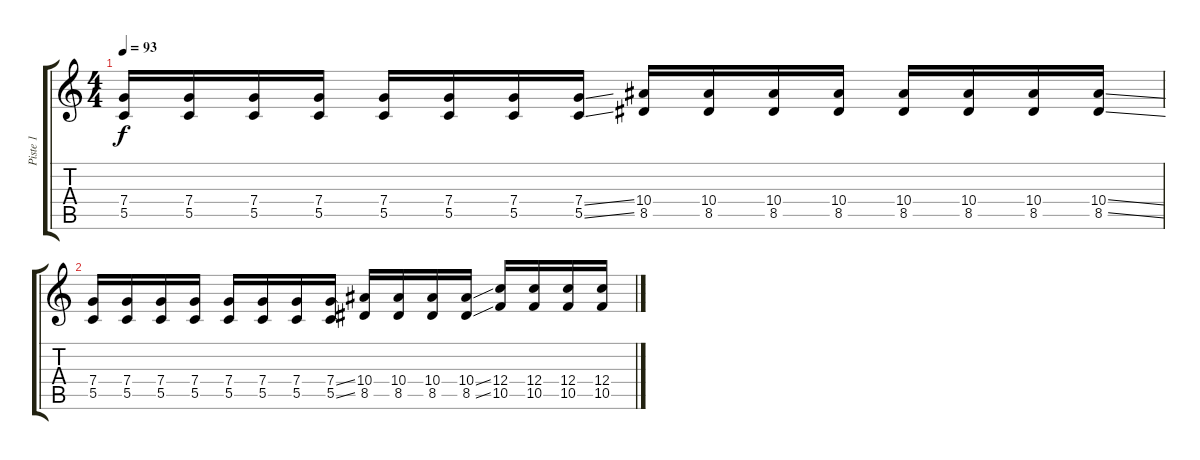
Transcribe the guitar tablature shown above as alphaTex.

\track ("Piste 1" "Piste 1") {instrument distortionguitar}
\staff {score tabs}
\tuning (D4 A3 F3 C3 G2 D2) {hide}
\ts (4 4)
\tempo 93
\clef g2
\ks c
(7.4 5.5).16{dy f} (7.4 5.5).16 (7.4 5.5).16 (7.4 5.5).16 (7.4 5.5).16 (7.4 5.5).16 (7.4 5.5).16 (7.4{ss} 5.5{ss}).16 (10.4 8.5).16 (10.4 8.5).16 (10.4 8.5).16 (10.4 8.5).16 (10.4 8.5).16 (10.4 8.5).16 (10.4 8.5).16 (10.4{ss} 8.5{ss}).16 |
(7.4 5.5).16 (7.4 5.5).16 (7.4 5.5).16 (7.4 5.5).16 (7.4 5.5).16 (7.4 5.5).16 (7.4 5.5).16 (7.4{ss} 5.5{ss}).16 (10.4 8.5).16 (10.4 8.5).16 (10.4 8.5).16 (10.4{ss} 8.5{ss}).16 (12.4 10.5).16 (12.4 10.5).16 (12.4 10.5).16 (12.4 10.5).16
